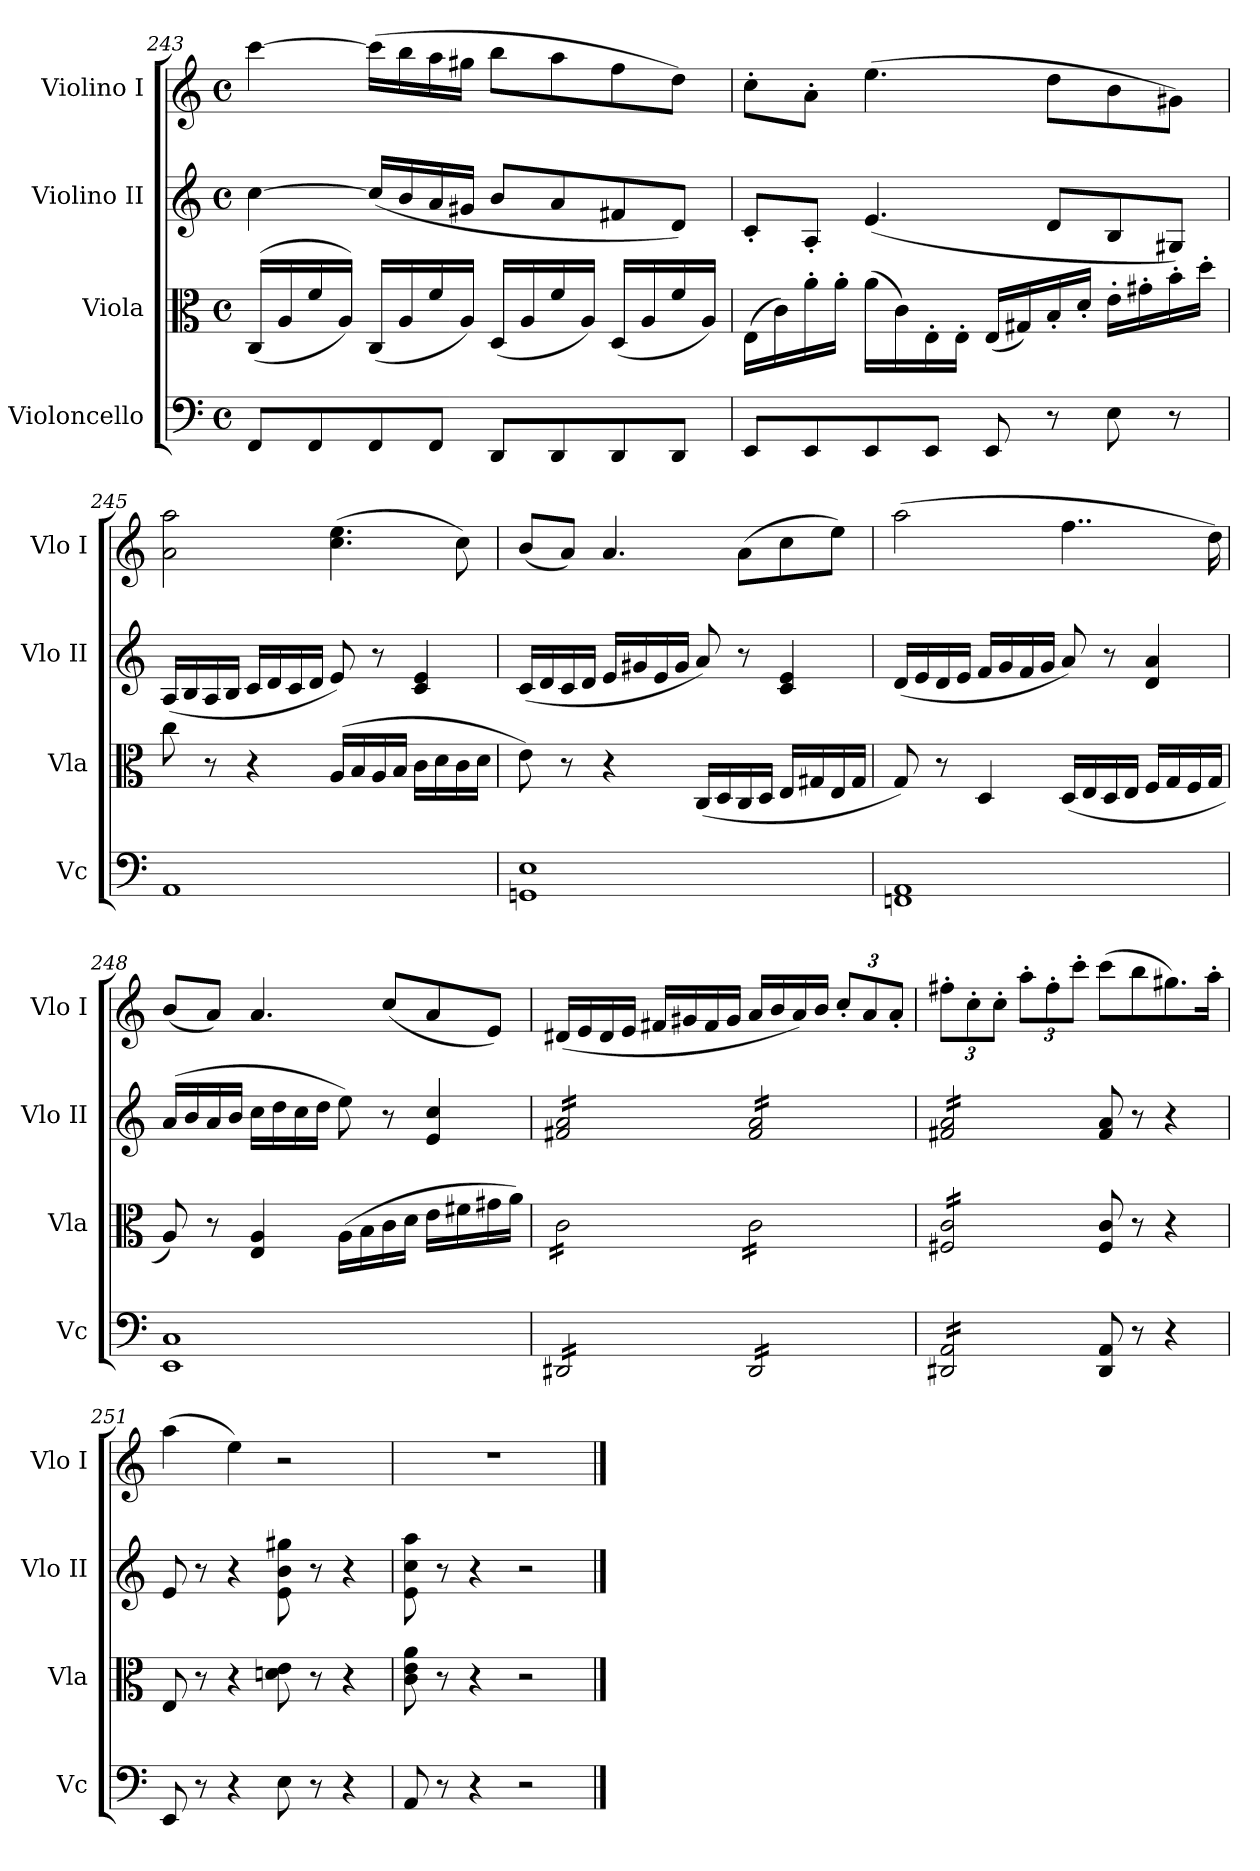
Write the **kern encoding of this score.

**kern	**kern	**kern	**kern
*part4	*part3	*part2	*part1
*staff4	*staff3	*staff2	*staff1
*I"Violoncello	*I"Viola	*I"Violino II	*I"Violino I
*I'Vc	*I'Vla	*I'Vlo II	*I'Vlo I
!!LO:PB:g=z
*clefF4	*clefC3	*clefG2	*clefG2
*k[]	*k[]	*k[]	*k[]
*M4/4	*M4/4	*M4/4	*M4/4
*met(c)	*met(c)	*met(c)	*met(c)
=243	=243	=243	=243
8FF/L	((16C/LL	[4cc\	[4ccc\
.	16A/	.	.
8FF/	16f/	.	.
.	16A/JJ))	.	.
8FF/	(16C/LL	(16cc/LL]	(16ccc\LL]
.	16A/	16b/	16bb\
8FF/J	16f/	16a/	16aa\
.	16A/JJ)	16g#X/JJ	16gg#X\JJ
8DD/L	(16D/LL	8b/L	8bb\L
.	16A/	.	.
8DD/	16f/	8a/	8aa\
.	16A/JJ)	.	.
8DD/	(16D/LL	8f#X/	8ff\
.	16A/	.	.
8DD/J	16f/	8d/J)	8dd\J)
.	16A/JJ)	.	.
=244	=244	=244	=244
8EE/L	(16E\LL	8c'/L	8cc'\L
.	16c\)	.	.
8EE/	16a'\	8A'/J	8a'\J
.	16a'\JJ	.	.
8EE/	(16a\LL	(4.e/	(4.ee\
.	16c\)	.	.
8EE/J	16E'\	.	.
.	16E'\JJ	.	.
8EE/	(16E/LL	.	.
.	16G#X/)	.	.
8r	16B'/	8d/L	8dd\L
.	16d'/JJ	.	.
8E\	16e'\LL	8B/	8b\
.	16g#X'\	.	.
8r	16b'\	8G#X/J)	8g#X\J)
.	16dd'\JJ	.	.
=245	=245	=245	=245
1AA	8cc\	(16A/LL	2a\ 2aa\
.	.	16B/	.
.	8r	16A/	.
.	.	16B/JJ	.
.	4r	16c/LL	.
.	.	16d/	.
.	.	16c/	.
.	.	16d/JJ	.
.	(16A/LL	8e/)	(4.cc\ 4.ee\
.	16B/	.	.
.	16A/	8r	.
.	16B/JJ	.	.
.	16c\LL	4c/ 4e/	.
.	16d\	.	.
.	16c\	.	8cc\)
.	16d\JJ	.	.
=246	=246	=246	=246
1GGn 1E	8e\)	(16c/LL	(8b/L
.	.	16d/	.
.	8r	16c/	8a/J)
.	.	16d/JJ	.
.	4r	16e/LL	4.a/
.	.	16g#X/	.
.	.	16e/	.
.	.	16g#/JJ	.
.	(16C/LL	8a/)	.
.	16D/	.	.
.	16C/	8r	(8a\L
.	16D/JJ	.	.
.	16E/LL	4c/ 4e/	8cc\
.	16G#X/	.	.
.	16E/	.	8ee\J)
.	16G#/JJ	.	.
!!LO:LB:g=z
=247	=247	=247	=247
1FFn 1AA	8G/)	(16d/LL	(2aa\
.	.	16e/	.
.	8r	16d/	.
.	.	16e/JJ	.
.	4D/	16f/LL	.
.	.	16g/	.
.	.	16f/	.
.	.	16g/JJ	.
.	(16D/LL	8a/)	4..ff\
.	16E/	.	.
.	16D/	8r	.
.	16E/JJ	.	.
.	16F/LL	4d/ 4a/	.
.	16G/	.	.
.	16F/	.	.
.	16G/JJ	.	16dd\)
=248	=248	=248	=248
1EE 1C	8A/)	(16a/LL	(8b/L
.	.	16b/	.
.	8r	16a/	8a/J)
.	.	16b/JJ	.
.	4E/ 4A/	16cc\LL	4.a/
.	.	16dd\	.
.	.	16cc\	.
.	.	16dd\JJ	.
.	(16A\LL	8ee\)	.
.	16B\	.	.
.	16c\	8r	(8cc/L
.	16d\JJ	.	.
.	16e\LL	4e/ 4cc/	8a/
.	16f#X\	.	.
.	16g#X\	.	8e/J)
.	16a\JJ)	.	.
=249	=249	=249	=249
*tremolo	*	*	*
*	*tremolo	*	*
*	*	*tremolo	*
16DD#X/LL	16c\LL	16f#X/ 16a/LL	(16d#X/LL
16DD#X/	16c\	16f#X/ 16a/	16e/
16DD#X/	16c\	16f#X/ 16a/	16d#/
16DD#X/	16c\	16f#X/ 16a/	16e/JJ
16DD#X/	16c\	16f#X/ 16a/	16f#X/LL
16DD#X/	16c\	16f#X/ 16a/	16g#X/
16DD#X/	16c\	16f#X/ 16a/	16f#/
16DD#X/JJ	16c\JJ	16f#X/ 16a/JJ	16g#/JJ
16DD#/LL	16c\LL	16f#/ 16a/LL	16a/LL
16DD#/	16c\	16f#/ 16a/	16b/
16DD#/	16c\	16f#/ 16a/	16a/)
16DD#/	16c\	16f#/ 16a/	16b/JJ
*	*	*	*Xbrackettup
16DD#/	16c\	16f#/ 16a/	12cc'/L
16DD#/	16c\	16f#/ 16a/	.
.	.	.	12a/
16DD#/	16c\	16f#/ 16a/	.
.	.	.	12a'/J
16DD#/JJ	16c\JJ	16f#/ 16a/JJ	.
=250	=250	=250	=250
16DD#X/ 16AA/LL	16F#X/ 16c/LL	16f#X/ 16a/LL	12ff#X'\L
16DD#X/ 16AA/	16F#X/ 16c/	16f#X/ 16a/	.
.	.	.	12cc'\
16DD#X/ 16AA/	16F#X/ 16c/	16f#X/ 16a/	.
.	.	.	12cc'\J
16DD#X/ 16AA/	16F#X/ 16c/	16f#X/ 16a/	.
16DD#X/ 16AA/	16F#X/ 16c/	16f#X/ 16a/	12aa'\L
16DD#X/ 16AA/	16F#X/ 16c/	16f#X/ 16a/	.
.	.	.	12ff#'\
16DD#X/ 16AA/	16F#X/ 16c/	16f#X/ 16a/	.
.	.	.	12ccc'\J
16DD#X/ 16AA/JJ	16F#X/ 16c/JJ	16f#X/ 16a/JJ	.
*	*	*Xtremolo	*
*	*Xtremolo	*	*
*Xtremolo	*	*	*
8DD#/ 8AA/	8F#/ 8c/	8f#/ 8a/	(8ccc\L
8r	8r	8r	8bb\
4r	4r	4r	8.gg#X\)
.	.	.	16aa'\Jk
=251	=251	=251	=251
8EE/	8E/	8e/	(4aa\
8r	8r	8r	.
4r	4r	4r	4ee\)
8E\	8dn\ 8e\	8e\ 8b\ 8gg#X\	2r
8r	8r	8r	.
4r	4r	4r	.
=252	=252	=252	=252
8AA/	8c\ 8e\ 8a\	8e\ 8cc\ 8aa\	1r
8r	8r	8r	.
4r	4r	4r	.
2r	2r	2r	.
==	==	==	==
*-	*-	*-	*-
